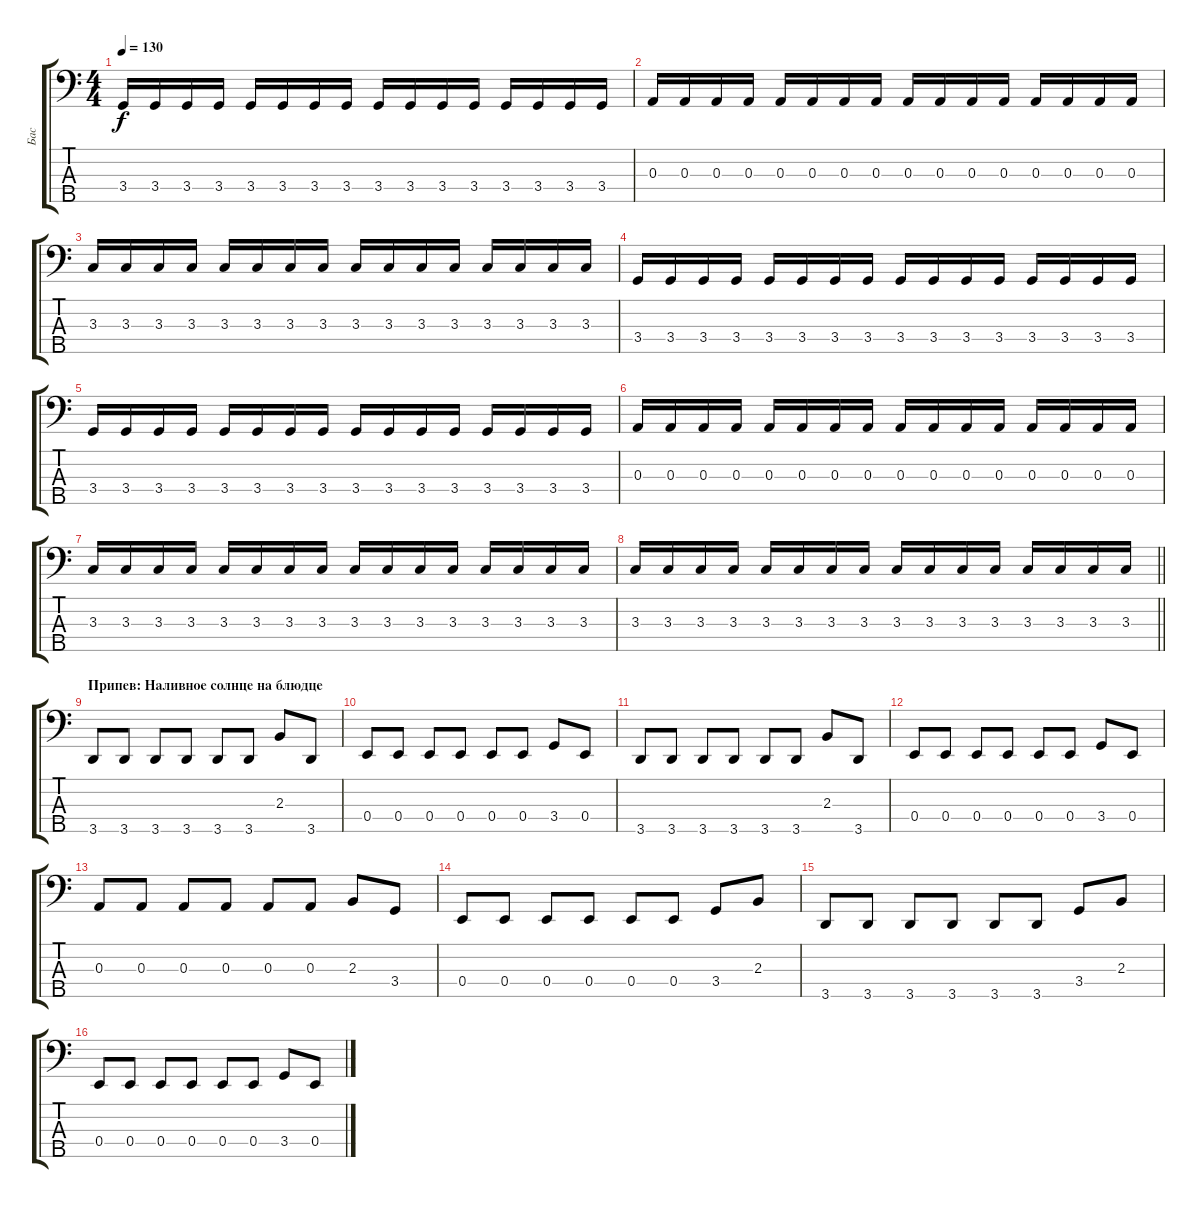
\track ("Бас" "Бас") {instrument electricbassfinger}
\staff {score tabs}
\tuning (G2 D2 A1 E1 B0) {hide}
\ts (4 4)
\tempo 130
\clef f4
\ks c
3.4.16{dy f} 3.4.16 3.4.16 3.4.16 3.4.16 3.4.16 3.4.16 3.4.16 3.4.16 3.4.16 3.4.16 3.4.16 3.4.16 3.4.16 3.4.16 3.4.16 |
0.3.16 0.3.16 0.3.16 0.3.16 0.3.16 0.3.16 0.3.16 0.3.16 0.3.16 0.3.16 0.3.16 0.3.16 0.3.16 0.3.16 0.3.16 0.3.16 |
3.3.16 3.3.16 3.3.16 3.3.16 3.3.16 3.3.16 3.3.16 3.3.16 3.3.16 3.3.16 3.3.16 3.3.16 3.3.16 3.3.16 3.3.16 3.3.16 |
3.4.16 3.4.16 3.4.16 3.4.16 3.4.16 3.4.16 3.4.16 3.4.16 3.4.16 3.4.16 3.4.16 3.4.16 3.4.16 3.4.16 3.4.16 3.4.16 |
3.4.16 3.4.16 3.4.16 3.4.16 3.4.16 3.4.16 3.4.16 3.4.16 3.4.16 3.4.16 3.4.16 3.4.16 3.4.16 3.4.16 3.4.16 3.4.16 |
0.3.16 0.3.16 0.3.16 0.3.16 0.3.16 0.3.16 0.3.16 0.3.16 0.3.16 0.3.16 0.3.16 0.3.16 0.3.16 0.3.16 0.3.16 0.3.16 |
3.3.16 3.3.16 3.3.16 3.3.16 3.3.16 3.3.16 3.3.16 3.3.16 3.3.16 3.3.16 3.3.16 3.3.16 3.3.16 3.3.16 3.3.16 3.3.16 |
\barLineRight lightlight
3.3.16 3.3.16 3.3.16 3.3.16 3.3.16 3.3.16 3.3.16 3.3.16 3.3.16 3.3.16 3.3.16 3.3.16 3.3.16 3.3.16 3.3.16 3.3.16 |
\section ("" "Припев: Наливное солнце на блюдце")
3.5.8 3.5.8 3.5.8 3.5.8 3.5.8 3.5.8 2.3.8 3.5.8 |
0.4.8 0.4.8 0.4.8 0.4.8 0.4.8 0.4.8 3.4.8 0.4.8 |
3.5.8 3.5.8 3.5.8 3.5.8 3.5.8 3.5.8 2.3.8 3.5.8 |
0.4.8 0.4.8 0.4.8 0.4.8 0.4.8 0.4.8 3.4.8 0.4.8 |
0.3.8 0.3.8 0.3.8 0.3.8 0.3.8 0.3.8 2.3.8 3.4.8 |
0.4.8 0.4.8 0.4.8 0.4.8 0.4.8 0.4.8 3.4.8 2.3.8 |
3.5.8 3.5.8 3.5.8 3.5.8 3.5.8 3.5.8 3.4.8 2.3.8 |
0.4.8 0.4.8 0.4.8 0.4.8 0.4.8 0.4.8 3.4.8 0.4.8
